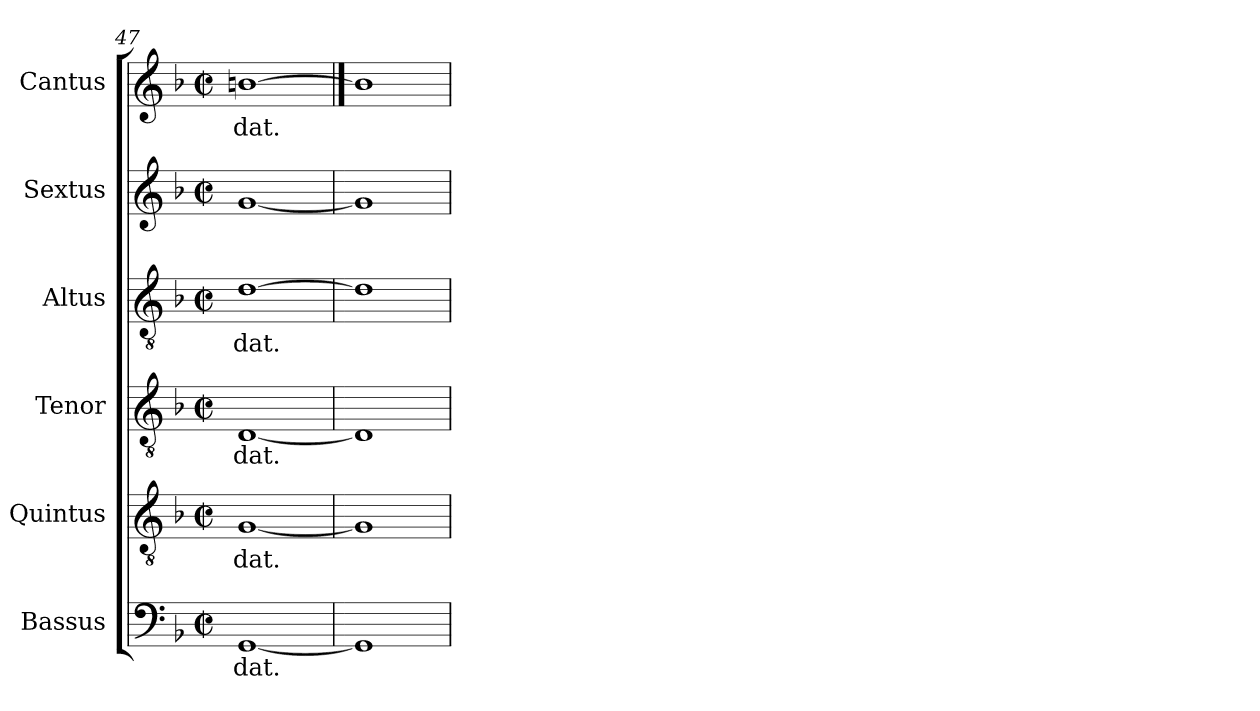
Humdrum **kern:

**kern	**text	**kern	**text	**kern	**text	**kern	**text	**kern	**kern	**text
*part6	*part6	*part5	*part5	*part4	*part4	*part3	*part3	*part2	*part1	*part1
*staff6	*staff6	*staff5	*staff5	*staff4	*staff4	*staff3	*staff3	*staff2	*staff1	*staff1
*I"Bassus	*	*I"Quintus	*	*I"Tenor	*	*I"Altus	*	*I"Sextus	*I"Cantus	*
*clefF4	*	*clefGv2	*	*clefGv2	*	*clefGv2	*	*clefG2	*clefG2	*
*k[b-]	*	*k[b-]	*	*k[b-]	*	*k[b-]	*	*k[b-]	*k[b-]	*
*F:	*	*F:	*	*F:	*	*F:	*	*F:	*F:	*
*M2/2	*	*M2/2	*	*M2/2	*	*M2/2	*	*M2/2	*M2/2	*
*met(c|)	*	*met(c|)	*	*met(c|)	*	*met(c|)	*	*met(c|)	*met(c|)	*
=47	=47	=47	=47	=47	=47	=47	=47	=47	=47	=47
!	!LO:LY:b:cj	!	!LO:LY:b:cj	!	!LO:LY:b:cj	!	!LO:LY:b:cj	!	!	!LO:LY:b:cj
[1GG	-dat.	[1G	dat.	[1D	dat.	[1d	dat.	[1g	[1bn	-dat.
=48	==48	=48	==48	=48	==48	=48	==48	=48	==48	==48
1GG]	.	1G]	.	1D]	.	1d]	.	1g]	1b]	.
=	=	=	=	=	=	=	=	=	=	=
*-	*-	*-	*-	*-	*-	*-	*-	*-	*-	*-
